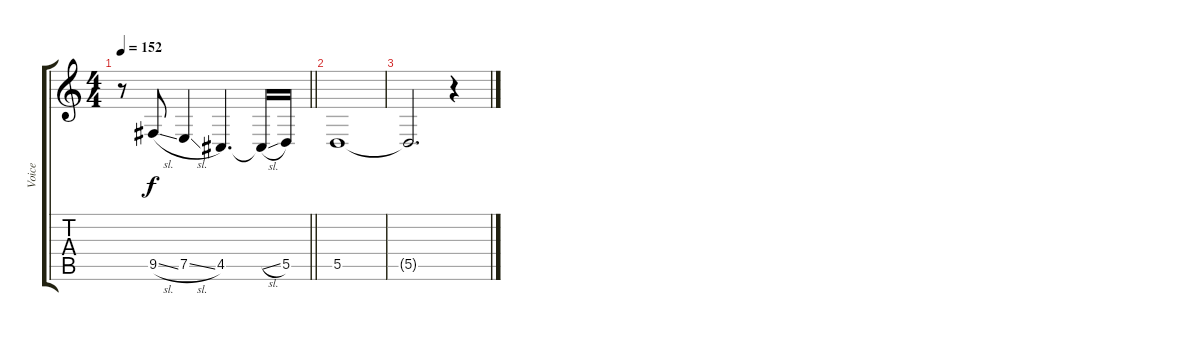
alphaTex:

\track ("Voice" "Voice") {instrument lead6voice}
\staff {score tabs}
\tuning (E4 B3 G3 D3 A2 E2) {hide}
\ts (4 4)
\tempo 152
\clef g2
\barLineRight lightlight
\ks c
r.8{dy f} 9.5{sl}.8 7.5{sl}.4 4.5.4{d} 4.5{sl t}.16 5.5.16 |
5.5.1 |
5.5{t}.2{d} r.4
